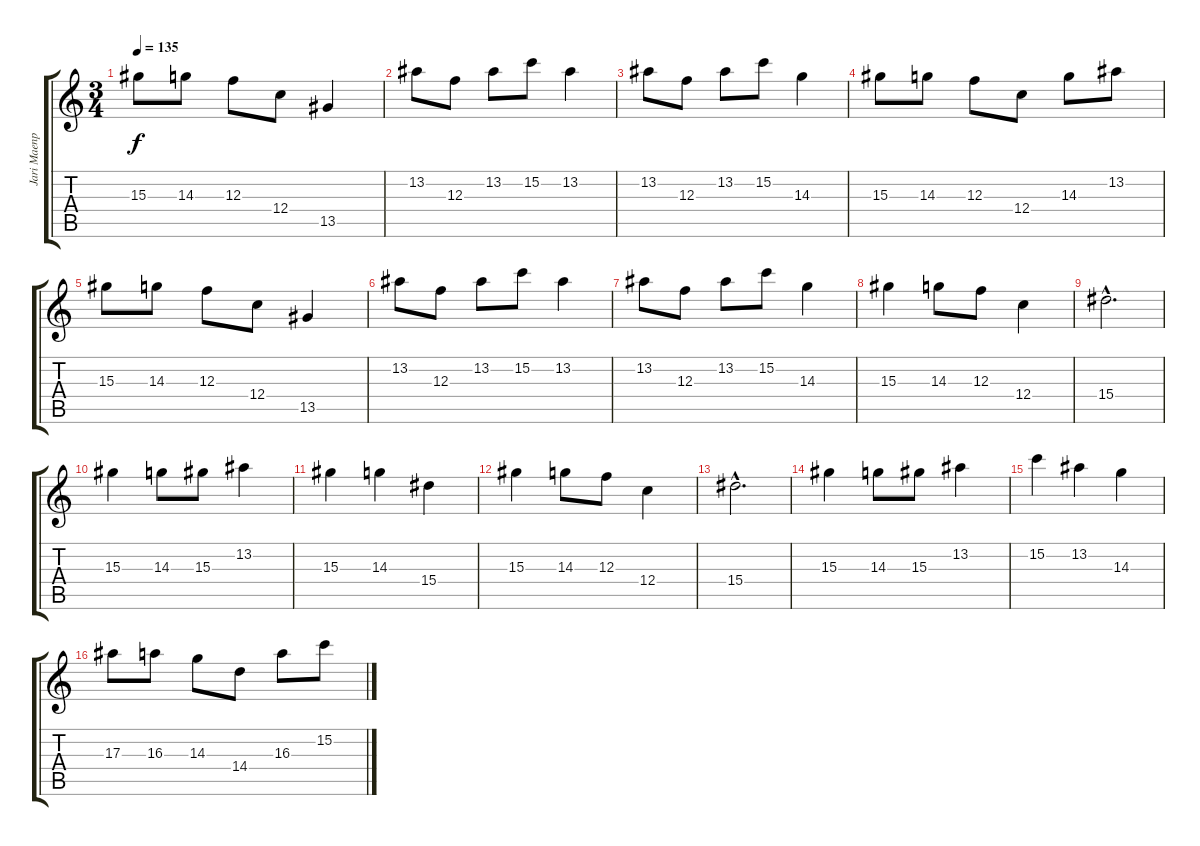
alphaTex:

\track ("Jari Maenpäa" "Jari Maenp") {instrument distortionguitar}
\staff {score tabs}
\tuning (D4 A3 F3 C3 G2 D2) {hide}
\ts (3 4)
\tempo 135
\clef g2
\ks c
15.3.8{dy f} 14.3.8 12.3.8 12.4.8 13.5.4 |
13.2.8 12.3.8 13.2.8 15.2.8 13.2.4 |
13.2.8 12.3.8 13.2.8 15.2.8 14.3.4 |
15.3.8 14.3.8 12.3.8 12.4.8 14.3.8 13.2.8 |
15.3.8 14.3.8 12.3.8 12.4.8 13.5.4 |
13.2.8 12.3.8 13.2.8 15.2.8 13.2.4 |
13.2.8 12.3.8 13.2.8 15.2.8 14.3.4 |
15.3.4 14.3.8 12.3.8 12.4.4 |
15.4{hac}.2{d} |
15.3.4 14.3.8 15.3.8 13.2.4 |
15.3.4 14.3.4 15.4.4 |
15.3.4 14.3.8 12.3.8 12.4.4 |
15.4{hac}.2{d} |
15.3.4 14.3.8 15.3.8 13.2.4 |
15.2.4 13.2.4 14.3.4 |
17.3.8 16.3.8 14.3.8 14.4.8 16.3.8 15.2.8
